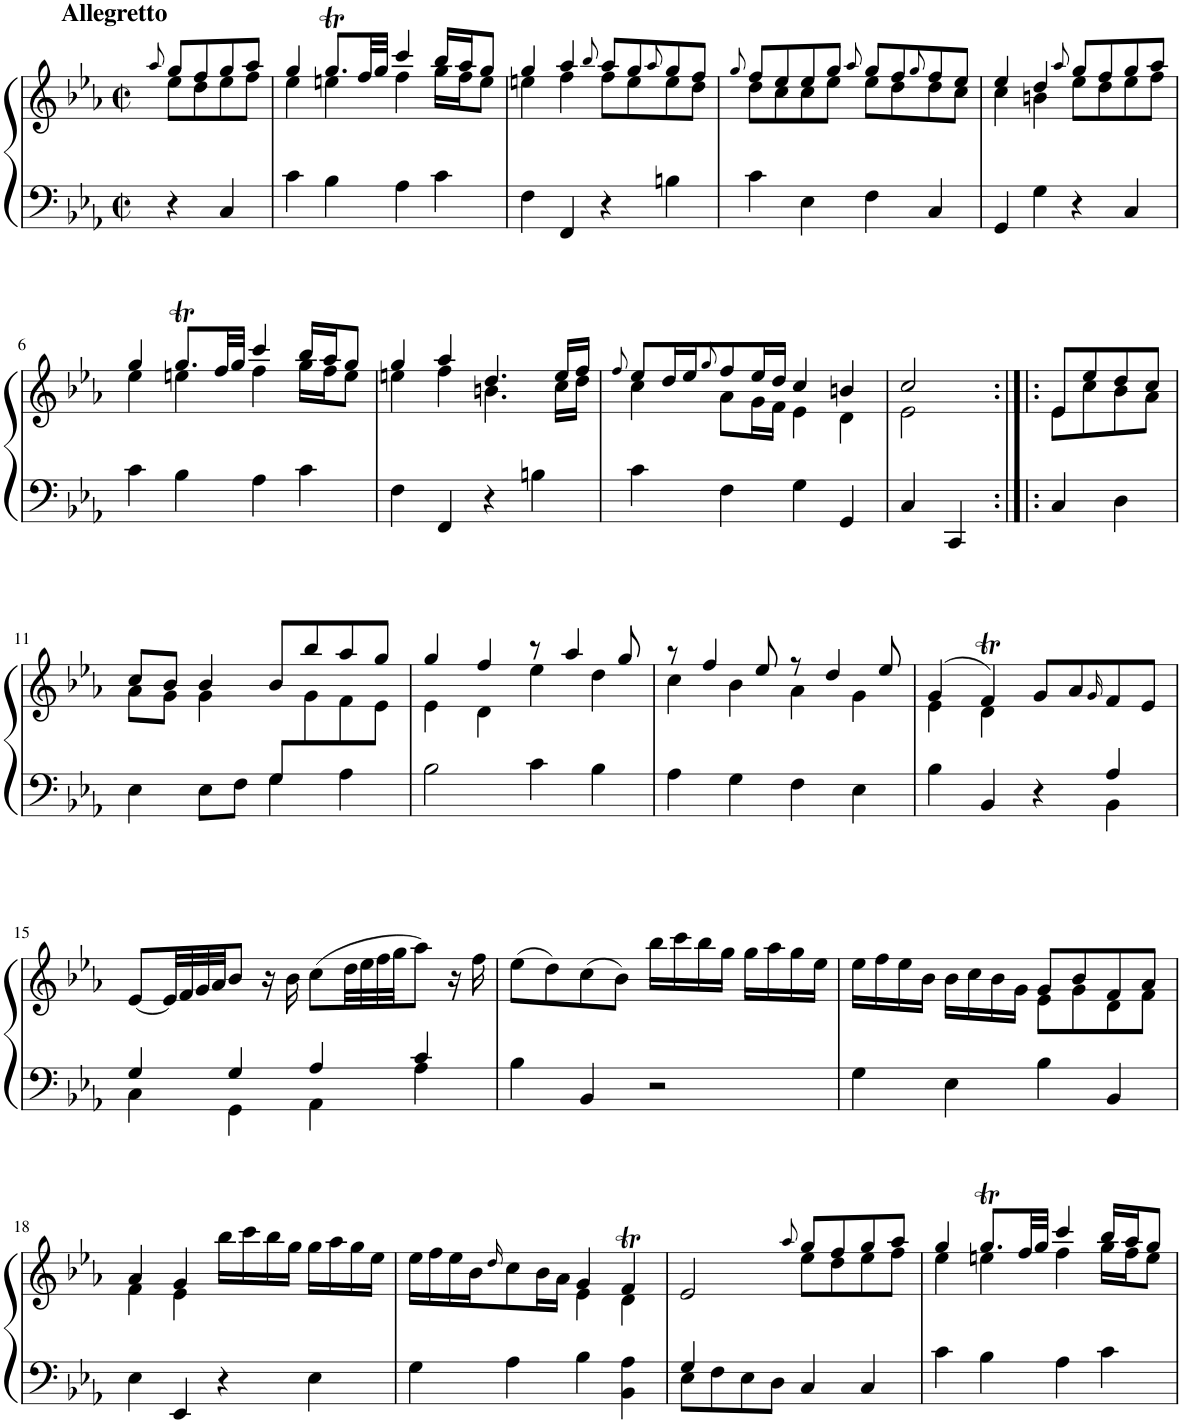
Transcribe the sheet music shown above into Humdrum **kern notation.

**kern	**kern
*part1	*part1
*staff2	*staff1
*I"Piano	*
*I'Pno.	*
*clefF4	*clefG2
*k[b-e-a-]	*k[b-e-a-]
*M2/2	*M2/2
*met(c|)	*met(c|)
=1	=1
.	8qaa-/
*	*^
!	!LO:TX:a:B:t=Allegretto	!
4r	8gg/L	8ee-\L
.	8ff/	8dd\
4C/	8gg/	8ee-\
.	8aa-/J	8ff\J
=2	=2	=2
4c\	4gg/	4ee-\
4B-\	8.ggt/L	4een\
.	32ff/LL	.
.	32gg/JJJ	.
4A-\	4ccc/	4ff\
4c\	16bb-/LL	16gg\LL
.	16aa-/J	16ff\J
.	8gg/J	8ee\J
=3	=3	=3
4F\	4gg/	4een\
4FF/	4aa-/	4ff\
.	8qbb-/	.
4r	8aa-/L	8ff\L
.	8gg/	8ee\
.	8qaa-/	.
4Bn\	8gg/	8ee\
.	8ff/J	8dd\J
=4	=4	=4
.	8qgg/	.
4c\	8ff/L	8dd\L
.	8ee-/	8cc\
4E-\	8ee-/	8cc\
.	8gg/J	8ee-\J
.	8qaa-/	.
4F\	8gg/L	8ee-\L
.	8ff/	8dd\
.	8qgg/	.
4C/	8ff/	8dd\
.	8ee-/J	8cc\J
=5	=5	=5
4GG/	4ee-/	4cc\
4G\	4dd/	4bn\
.	8qaa-/	.
4r	8gg/L	8ee-\L
.	8ff/	8dd\
4C/	8gg/	8ee-\
.	8aa-/J	8ff\J
!!LO:LB:g=z	!!
=6	=6	=6
4c\	4gg/	4ee-\
4B-\	8.ggt/L	4een\
.	32ff/LL	.
.	32gg/JJJ	.
4A-\	4ccc/	4ff\
4c\	16bb-/LL	16gg\LL
.	16aa-/J	16ff\J
.	8gg/J	8ee\J
=7	=7	=7
4F\	4gg/	4een\
4FF/	4aa-/	4ff\
4r	4.dd/	4.bn\
4Bn\	.	.
.	16ee/LL	16cc\LL
.	16ff/JJ	16dd\JJ
=8	=8	=8
.	8qff/	.
4c\	8ee-/L	4cc\
.	16dd/L	.
.	16ee-/J	.
.	8qgg/	.
4F\	8ff/	8a-\L
.	16ee-/L	16g\L
.	16dd/JJ	16f\JJ
4G\	4cc/	4e-\
4GG/	4bn/	4d\
=9	=9	=9
4C/	2cc/	2e-\
4CC/	.	.
=10:|!|:	=10:|!|:	=10:|!|:
4C/	8e-/L	8e-\L
.	8ee-/	8cc\
4D\	8dd/	8b-\
.	8cc/J	8a-\J
!!LO:LB:g=z	!!
=11	=11	=11
*^	*	*
2ryy	4E-\	8cc/L	8a-\L
.	.	8b-/J	8g\J
.	8E-\L	4b-/	4g\
.	8F\J	.	.
8G/L	4G\	8b-/L	8ryy
4.ryy	.	8bb-/	8g\
.	4A-\	8aa-/	8f\
.	.	8gg/J	8e-\J
*v	*v	*	*
=12	=12	=12
2B-\	4gg/	4e-\
.	4ff/	4d\
4c\	8r	4ee-\
.	4aa-/	.
4B-\	.	4dd\
.	8gg/	.
=13	=13	=13
4A-\	8r	4cc\
.	4ff/	.
4G\	.	4b-\
.	8ee-/	.
4F\	8r	4a-\
.	4dd/	.
4E-\	.	4g\
.	8ee-/	.
=14	=14	=14
*^	*	*
4B-\	2.ryy	(4g/	4e-\
4BB-/	.	4fT/)	4d\
4r	.	8g/L	2ryy
.	.	8a-/	.
.	.	16qg/	.
4A-/	4BB-\	8f/	.
.	.	8e-/J	.
*	*	*v	*v
!!LO:LB:g=z
=15	=15	=15
4G/	4C\	[8e-/L
.	.	32e-/LL]
.	.	32f/
.	.	32g/
.	.	32a-/JJ
4G/	4GG\	8b-/J
.	.	16r
.	.	16b-\
4A-/	4AA-\	(8cc\L
.	.	32dd\LL
.	.	32ee-\
.	.	32ff\
.	.	32gg\JJ
4c/	4A-\	8aa-\J)
.	.	16r
.	.	16ff\
*v	*v	*
=16	=16
4B-\	(8ee-\L
.	8dd\)
4BB-/	(8cc\
.	8b-\J)
2r	16bb-\LL
.	16ccc\
.	16bb-\
.	16gg\JJ
.	16gg\LL
.	16aa-\
.	16gg\
.	16ee-\JJ
=17	=17
*	*^
4G\	16ee-\LL	2ryy
.	16ff\	.
.	16ee-\	.
.	16b-\JJ	.
4E-\	16b-\LL	.
.	16cc\	.
.	16b-\	.
.	16g\JJ	.
4B-\	8g/L	8e-\L
.	8b-/	8g\
4BB-/	8f/	8d\
.	8a-/J	8f\J
!!LO:LB:g=z	!!
=18	=18	=18
4E-\	4a-/	4f\
4EE-/	4g/	4e-\
4r	16bb-\LL	2ryy
.	16ccc\	.
.	16bb-\	.
.	16gg\JJ	.
4E-\	16gg\LL	.
.	16aa-\	.
.	16gg\	.
.	16ee-\JJ	.
=19	=19	=19
4G\	16ee-\LL	2ryy
.	16ff\	.
.	16ee-\	.
.	16b-\J	.
.	16qdd/	.
4A-\	8cc\	.
.	16b-\L	.
.	16a-\JJ	.
4B-\	4g/	4e-\
4BB-\ 4A-\	4fT/	4d\
=20	=20	=20
*^	*	*
8E-\L	4G/	2e-/	2ryy
8F\	.	.	.
8E-\	2.ryy	.	.
8D\J	.	.	.
.	.	8qaa-/	.
4C/	.	8gg/L	8ee-\L
.	.	8ff/	8dd\
4C/	.	8gg/	8ee-\
.	.	8aa-/J	8ff\J
*v	*v	*	*
=21	=21	=21
4c\	4gg/	4ee-\
4B-\	8.ggt/L	4een\
.	32ff/LL	.
.	32gg/JJJ	.
4A-\	4ccc/	4ff\
4c\	16bb-/LL	16gg\LL
.	16aa-/J	16ff\J
.	8gg/J	8ee\J
*	*v	*v
=	=
*-	*-
